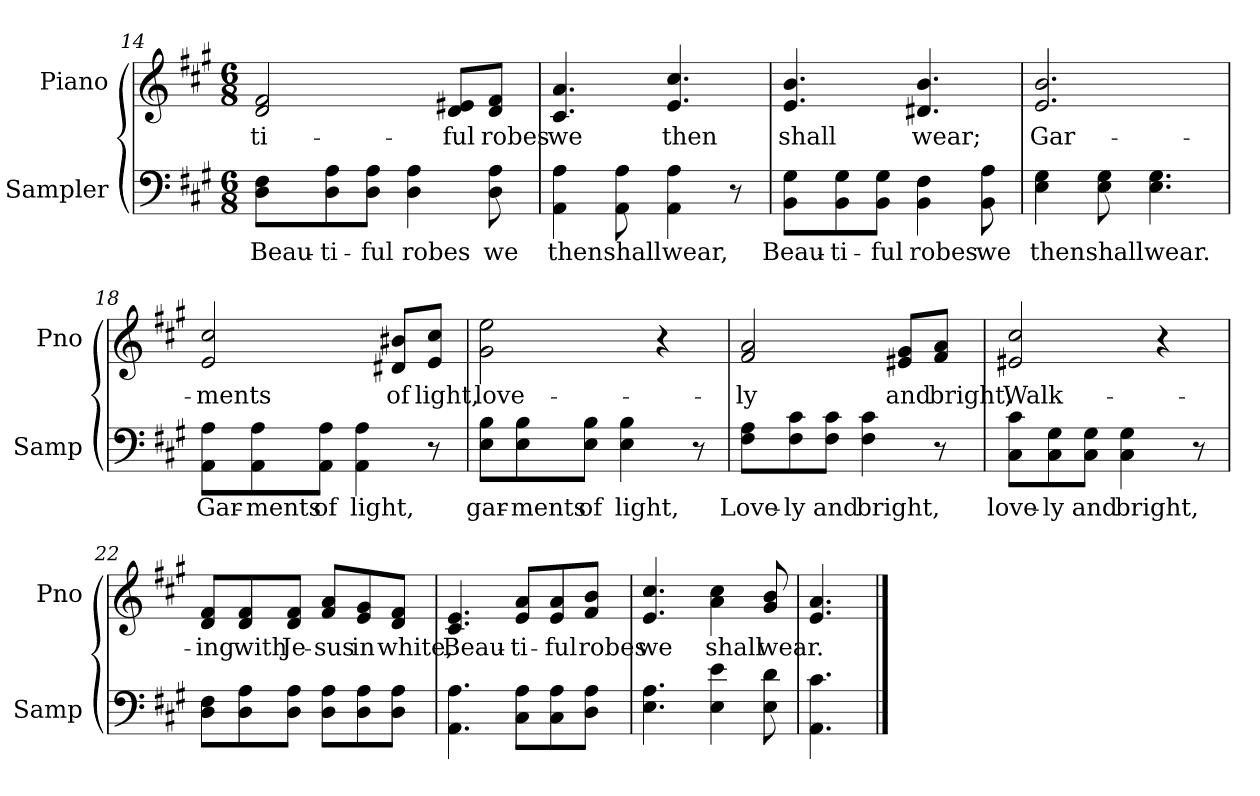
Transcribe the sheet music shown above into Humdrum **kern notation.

**kern	**text	**kern	**text
*part2	*part2	*part1	*part1
*staff2	*staff2	*staff1	*staff1
*I"Sampler	*	*I"Piano	*
*I'Samp	*	*I'Pno	*
*clefF4	*	*clefG2	*
*k[f#c#g#]	*	*k[f#c#g#]	*
*A:	*	*A:	*
*M6/8	*	*M6/8	*
=14	=14	=14	=14
8D\ 8F#\L	Beau-	2d 2f#	-ti-
8D\ 8A\	-ti-	.	.
8D\ 8A\J	-ful	.	.
4D 4A	robes	.	.
.	.	8d/ 8e#X/L	-ful
8D 8A	we	8d/ 8f#/J	robes
=15	=15	=15	=15
4AA 4A	then	4.c# 4.a	we
8AA 8A	shall	.	.
4AA 4A	wear,	4.e 4.cc#	then
8r	.	.	.
=16	=16	=16	=16
8BB\ 8G#\L	Beau-	4.e 4.b	shall
8BB\ 8G#\	-ti-	.	.
8BB\ 8G#\J	-ful	.	.
4BB 4F#	robes	4.d#X 4.b	wear;
8BB 8A	we	.	.
=17	=17	=17	=17
4E 4G#	then	2.e 2.b	Gar-
8E 8G#	shall	.	.
4.E 4.G#	wear.	.	.
=18	=18	=18	=18
8AA\ 8A\L	Gar-	2e 2cc#	-ments
8AA\ 8A\	-ments	.	.
8AA\ 8A\J	of	.	.
4AA 4A	light,	.	.
.	.	8d#X/ 8b#X/L	of
8r	.	8e/ 8cc#/J	light,
=19	=19	=19	=19
8E\ 8B\L	gar-	2g# 2ee	love-
8E\ 8B\	-ments	.	.
8E\ 8B\J	of	.	.
4E 4B	light,	.	.
.	.	4r	.
8r	.	.	.
=20	=20	=20	=20
8F#\ 8A\L	Love-	2f# 2a	-ly
8F#\ 8c#\	-ly	.	.
8F#\ 8c#\J	and	.	.
4F# 4c#	bright,	.	.
.	.	8e#X/ 8g#/L	and
8r	.	8f#/ 8a/J	bright,
=21	=21	=21	=21
8C#\ 8c#\L	love-	2e#X 2cc#	Walk-
8C#\ 8G#\	-ly	.	.
8C#\ 8G#\J	and	.	.
4C# 4G#	bright,	.	.
.	.	4r	.
8r	.	.	.
=22	=22	=22	=22
8D\ 8F#\L	.	8d/ 8f#/L	-ing
8D\ 8A\	.	8d/ 8f#/	with
8D\ 8A\J	.	8d/ 8f#/J	Je-
8D\ 8A\L	.	8f#/ 8a/L	-sus
8D\ 8A\	.	8e/ 8g#/	in
8D\ 8A\J	.	8d/ 8f#/J	white,
=23	=23	=23	=23
4.AA 4.A	.	4.c# 4.e	Beau-
8C#\ 8A\L	.	8e/ 8a/L	-ti-
8C#\ 8A\	.	8e/ 8a/	-ful
8D\ 8A\J	.	8f#/ 8b/J	robes
=24	=24	=24	=24
4.E 4.A	.	4.e 4.cc#	we
4E 4e	.	4a 4cc#	shall
8E 8d	.	8g# 8b	wear.
=25	=25	=25	=25
4.AA 4.c#	.	4.e 4.a	.
==	==	==	==
*-	*-	*-	*-
